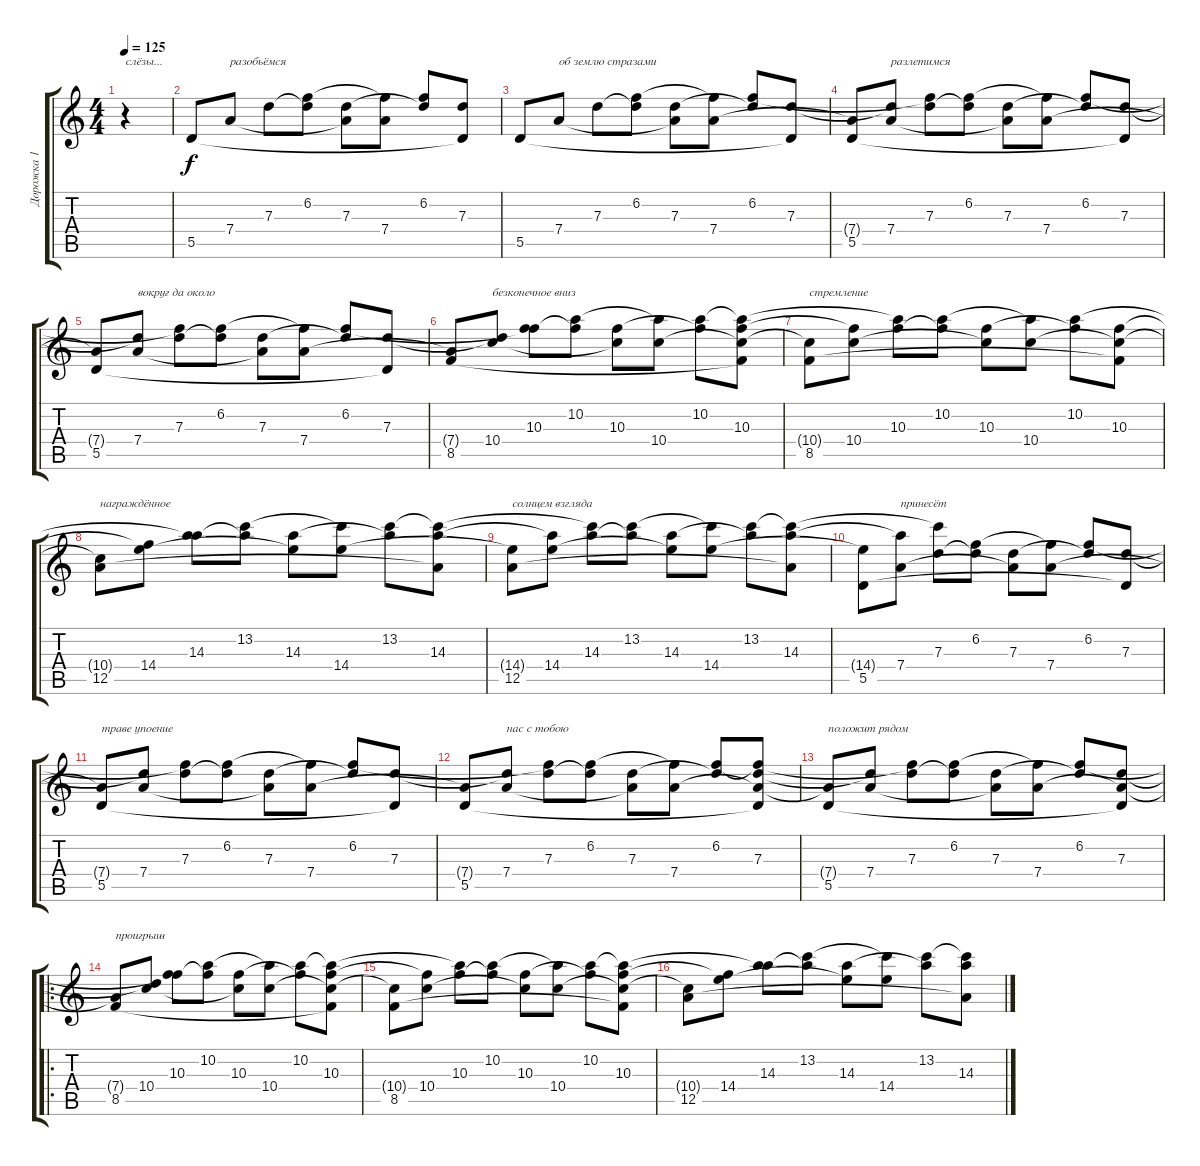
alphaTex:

\track ("Дорожка 1" "Дорожка 1") {instrument electricguitarjazz}
\staff {score tabs}
\tuning (E4 B3 G3 D3 A2 E2) {hide}
\ts (4 4)
\tempo 125
\clef g2
\ks c
r.4{txt "слёзы..." dy f instrument electricguitarjazz} |
5.5.8 7.4.8{txt "разобьёмся"} 7.3.8 (6.2 7.3{t}).8 (7.3 7.4{t}).8 (6.2{t} 7.4).8 (6.2 7.3{t}).8 (7.3 5.5{t}).8 |
5.5.8 7.4.8{txt "об землю стразами"} 7.3.8 (6.2 7.3{t}).8 (7.3 7.4{t}).8 (6.2{t} 7.4).8 (6.2 7.3{t}).8 (7.3 5.5{t}).8 |
(7.4{t} 5.5).8 (7.3{t} 7.4).8{txt "разлетимся"} (6.2{t} 7.3).8 (6.2 7.3{t}).8 (7.3 7.4{t}).8 (6.2{t} 7.4).8 (6.2 7.3{t}).8 (7.3 5.5{t}).8 |
(7.4{t} 5.5).8 (7.3{t} 7.4).8{txt "вокруг да около"} (6.2{t} 7.3).8 (6.2 7.3{t}).8 (7.3 7.4{t}).8 (6.2{t} 7.4).8 (6.2 7.3{t}).8 (7.3 5.5{t}).8 |
(7.4{t} 8.5).8 (7.3{t} 10.4).8{txt "безконечное вниз "} (6.2{t} 10.3).8 (10.2 10.3{t}).8 (10.3 10.4{t}).8 (10.2{t} 10.4).8 (10.2 10.3{t}).8 (10.2{t} 10.3 10.4{t} 8.5{t}).8 |
(10.4{t} 8.5).8{txt "стремление"} (10.3{t} 10.4).8 (10.2{t} 10.3).8 (10.2 10.3{t}).8 (10.3 10.4{t}).8 (10.2{t} 10.4).8 (10.2 10.3{t}).8 (10.3 10.4{t} 8.5{t}).8 |
(10.4{t} 12.5).8{txt "награждённое "} (10.3{t} 14.4).8 (10.2{t} 14.3).8 (13.2 14.3{t}).8 (14.3 14.4{t}).8 (13.2{t} 14.4).8 (13.2 14.3{t}).8 (13.2{t} 14.3 12.5{t}).8 |
(14.4{t} 12.5).8{txt "солнцем взгляда"} (14.3{t} 14.4).8 (13.2{t} 14.3).8 (13.2 14.3{t}).8 (14.3 14.4{t}).8 (13.2{t} 14.4).8 (13.2 14.3{t}).8 (13.2{t} 14.3 12.5{t}).8 |
(14.4{t} 5.5).8 (14.3{t} 7.4).8{txt "принесёт "} (13.2{t} 7.3).8 (6.2 7.3{t}).8 (7.3 7.4{t}).8 (6.2{t} 7.4).8 (6.2 7.3{t}).8 (7.3 5.5{t}).8 |
(7.4{t} 5.5).8{txt "траве упоение"} (7.3{t} 7.4).8 (6.2{t} 7.3).8 (6.2 7.3{t}).8 (7.3 7.4{t}).8 (6.2{t} 7.4).8 (6.2 7.3{t}).8 (7.3 5.5{t}).8 |
(7.4{t} 5.5).8 (7.3{t} 7.4).8{txt "нас с тобою"} (6.2{t} 7.3).8 (6.2 7.3{t}).8 (7.3 7.4{t}).8 (6.2{t} 7.4).8 (6.2 7.3{t}).8 (6.2{t} 7.3 7.4{t} 5.5{t}).8 |
(7.4{t} 5.5).8{txt "положит рядом"} (7.3{t} 7.4).8 (6.2{t} 7.3).8 (6.2 7.3{t}).8 (7.3 7.4{t}).8 (6.2{t} 7.4).8 (6.2 7.3{t}).8 (7.3 7.4{t} 5.5{t}).8 |
\ro
(7.4{t} 8.5).8{txt "проигрыш"} (7.3{t} 10.4).8 (6.2{t} 10.3).8 (10.2 10.3{t}).8 (10.3 10.4{t}).8 (10.2{t} 10.4).8 (10.2 10.3{t}).8 (10.2{t} 10.3 10.4{t} 8.5{t}).8 |
(10.4{t} 8.5).8 (10.3{t} 10.4).8 (10.2{t} 10.3).8 (10.2 10.3{t}).8 (10.3 10.4{t}).8 (10.2{t} 10.4).8 (10.2 10.3{t}).8 (10.2{t} 10.3 10.4{t} 8.5{t}).8 |
(10.4{t} 12.5).8 (10.3{t} 14.4).8 (10.2{t} 14.3).8 (13.2 14.3{t}).8 (14.3 14.4{t}).8 (13.2{t} 14.4).8 (13.2 14.3{t}).8 (13.2{t} 14.3 12.5{t}).8
